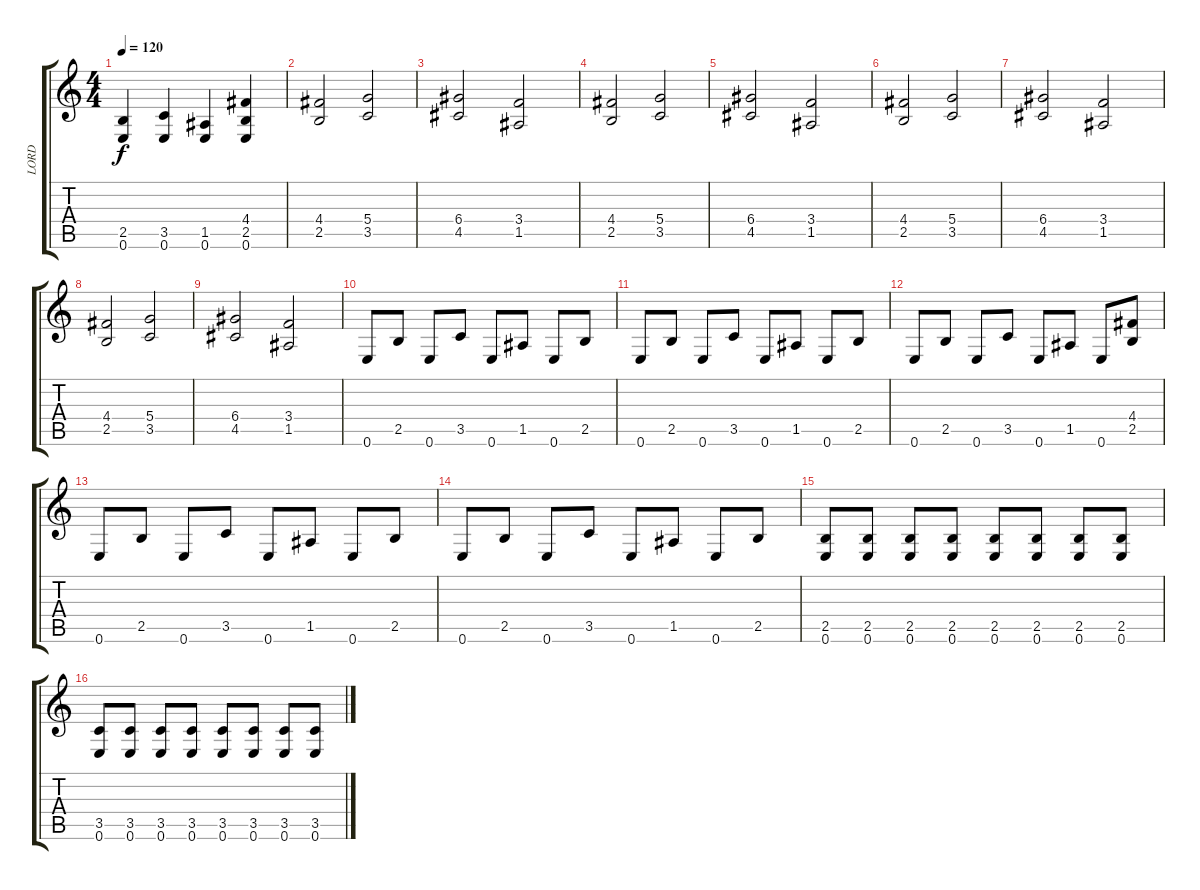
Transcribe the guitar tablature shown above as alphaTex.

\track ("LORD" "LORD") {instrument distortionguitar}
\staff {score tabs}
\tuning (E4 B3 G3 D3 A2 E2) {hide}
\ts (4 4)
\tempo 120
\clef g2
\ks c
(2.5 0.6).4{dy f} (3.5 0.6).4 (1.5 0.6).4 (4.4 2.5 0.6).4 |
(4.4 2.5).2 (5.4 3.5).2 |
(6.4 4.5).2 (3.4 1.5).2 |
(4.4 2.5).2 (5.4 3.5).2 |
(6.4 4.5).2 (3.4 1.5).2 |
(4.4 2.5).2 (5.4 3.5).2 |
(6.4 4.5).2 (3.4 1.5).2 |
(4.4 2.5).2 (5.4 3.5).2 |
(6.4 4.5).2 (3.4 1.5).2 |
0.6.8 2.5.8 0.6.8 3.5.8 0.6.8 1.5.8 0.6.8 2.5.8 |
0.6.8 2.5.8 0.6.8 3.5.8 0.6.8 1.5.8 0.6.8 2.5.8 |
0.6.8 2.5.8 0.6.8 3.5.8 0.6.8 1.5.8 0.6.8 (4.4 2.5).8 |
0.6.8 2.5.8 0.6.8 3.5.8 0.6.8 1.5.8 0.6.8 2.5.8 |
0.6.8 2.5.8 0.6.8 3.5.8 0.6.8 1.5.8 0.6.8 2.5.8 |
(2.5 0.6).8 (2.5 0.6).8 (2.5 0.6).8 (2.5 0.6).8 (2.5 0.6).8 (2.5 0.6).8 (2.5 0.6).8 (2.5 0.6).8 |
(3.5 0.6).8 (3.5 0.6).8 (3.5 0.6).8 (3.5 0.6).8 (3.5 0.6).8 (3.5 0.6).8 (3.5 0.6).8 (3.5 0.6).8
